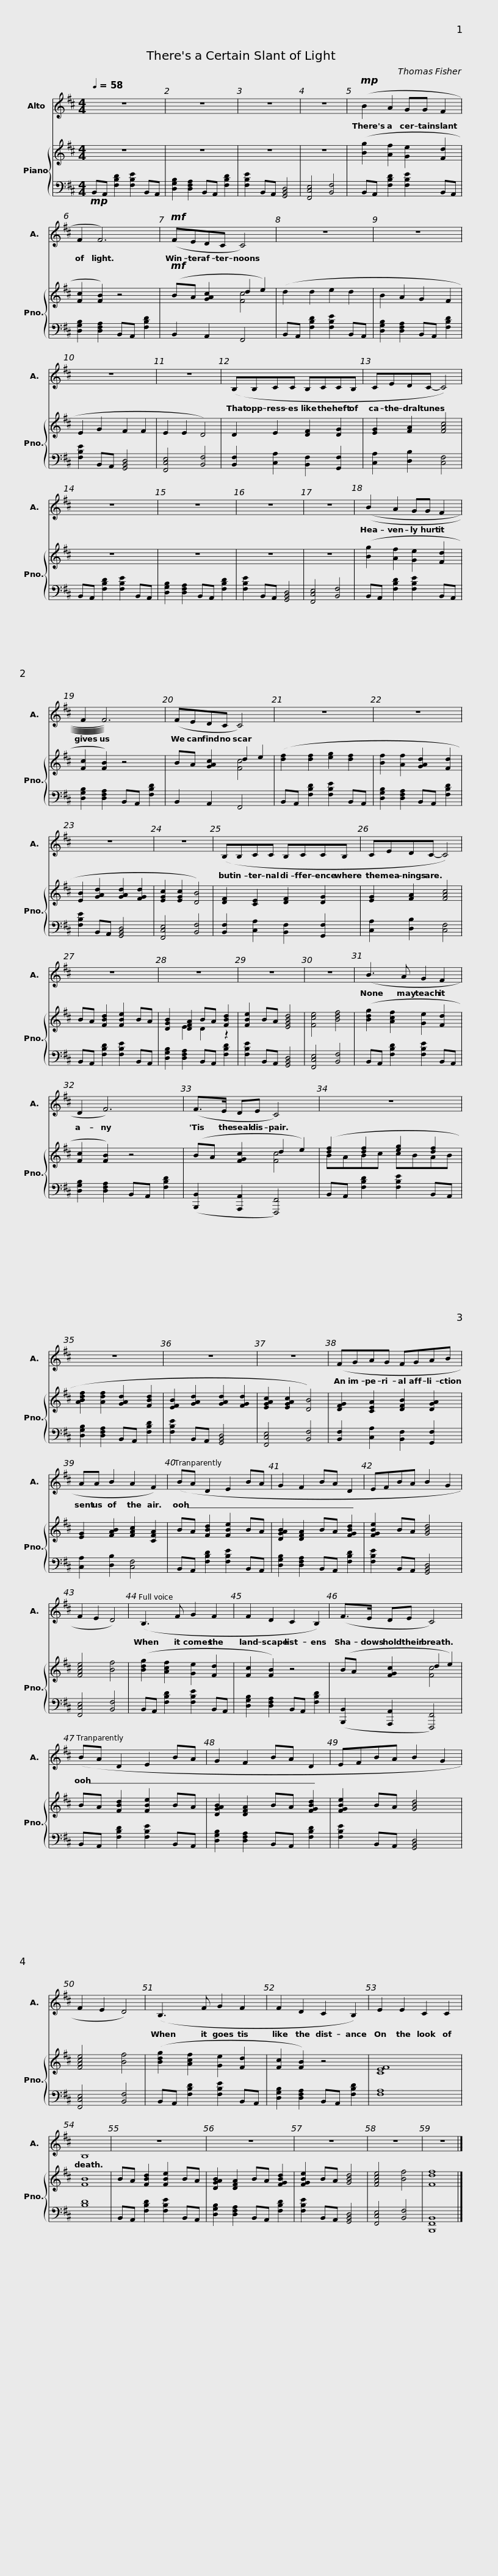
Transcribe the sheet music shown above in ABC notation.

X:1
%%score 1 { ( 2 4 ) | 3 }
L:1/8
Q:1/4=58
M:4/4
I:linebreak $
K:D
V:1 treble
V:2 treble
V:4 treble
V:3 bass
V:1
 z8 | z8 | z8 | z8 |!mp! (B2 A2 GG F2 | %5
 F2 F6) |$!mf! (FEDC C4) | z8 | z8 | z8 | %10
 z8 |$ (B,B,CC B,CCB, | CEDC- C4) | z8 | z8 | %15
 z8 | z8 |$ ((((((B2 A2 GG F2 | F2 F6)))))) | (FEDC C4) | %20
 z8 | z8 |$ z8 | z8 | (B,B,CC B,CCB, | %25
 CEDC- C4) | z8 |$ z8 | z8 | z8 | %30
 (B3 A G2 F2 | D2 F6) | (F>E DE C4) |$ z8 | z8 | %35
 z8 | z8 | (FGAG FGAB |$ AA B2 A2 F2) | (BA D2 E2 BA | %40
 G2 F2 BA D2 | EFBA B2 G2 | F2 E2 D4) | (B,3 F G2 F2 |$ F2 D2 C2 B,2) | %45
 (F>E DE C4) | (BA D2 E2 BA | G2 F2 BA D2 |$ EFBA B2 G2 | F2 E2 D4) | %50
 (B,3 F G2 F2 | F2 D2 C2 B,2) | E2 E2 C2 C2 | B,8 |$ z8 | %55
 z8 | z8 | z8 | z8 |] %59
V:2
 z8 | z8 | z8 | z8 | ([Bg]2 [Af]2 [Ge]2 [Fd]2 | %5
 [Fc]2 [FB]2) z4 |$!mf! (BA [GAc]2 d2 e2) | (d2 d2 e2 d2 | B2 A2 G2 F2 | E2 G2 F2 F2 | %10
 E2 E2 D4) |$ D2 E2 [DF]2 [DG]2 | [EG]2 [FA]2 [FAc]4 | z8 | z8 | %15
 z8 | z8 |$ ([Bg]2 [Af]2 [Ge]2 [Fd]2 | [Fc]2 [FB]2) z4 | BA [GAc]2 d2 e2 | %20
 ([df]2 [df]2 [eg]2 [df]2 | [Bf]2 [Af]2 [GAd]2 [Fd]2 |$ [EB]2 [GAd]2 [GAd]2 [FGd]2 | [EGc]2 [EGc]2 [DB]4) | [DF]2 [CE]2 [DF]2 [DG]2 | %25
 [EG]2 [FA]2 [FAc]4 | BA [FBd]2 [FBe]2 BA |$ [DGB]2 [DFA]2 BA [FBd]2 | [FBe]2 BA [EGBd]4 | [Fce]4 [Bdf]4 | %30
 ([Bdg]2 [Acf]2 [Ge]2 [Fd]2 | [Fc]2 [FB]2) z4 | (BA [FGc]2 d2 e2) |$ ([df]2 [df]2 [eg]2 [df]2 | [ABdf]2 [Adf]2 [GAd]2 [FBd]2 | %35
 [EFB]2 [GAd]2 [GAd]2 [FGd]2 | [EGAc]2 [EGAc]2 [DB]4) | [DFG]2 [CEA]2 [DFB]2 [DGA]2 |$ [EG]2 [FAB]2 [FAc]2 [CFA]2 | BA [FBd]2 [FBe]2 BA | %40
 [DGAB]2 [DFA]2 BA [FGBd]2 | [FGBe]2 BA [GBd]4 | [FAce]4 [Bf]4 | ([Bdg]2 [Acf]2 [Ge]2 [Fd]2 |$ [Fc]2 [FB]2) z4 | %45
 (BA [FGc]2 d2 e2) | BA [FBd]2 [FBe]2 BA | [DGAB]2 [DFA]2 BA [FGBd]2 |$ [FGBe]2 BA [GBd]4 | [FAce]4 [Bf]4 | %50
 ([Bdg]2 [Acf]2 [Ge]2 [Fd]2 | [Fc]2 [FB]2) z4 | [CEF]8 | [FB]8 |$ BA [FBd]2 [FBe]2 BA | %55
 [DGAB]2 [DFA]2 BA [FGBd]2 | [FGBe]2 BA [GBd]4 | [FAce]4 [Bf]4 | [Fdf]8 |] %59
V:3
!mp! B,,A,, [F,B,D]2 [F,B,E]2 B,,A,, | [D,G,B,]2 [D,F,A,]2 B,,A,, [F,B,D]2 | [F,B,E]2 B,,A,, [G,,B,,D,]4 | [F,,C,E,]4 [B,,F,]4 | B,,A,, [F,B,D]2 [F,B,E]2 B,,A,, | %5
 [D,G,B,]2 [D,F,A,]2 B,,A,, [F,B,D]2 |$ B,,2 A,,2 F,,4 | B,,A,, [F,B,D]2 [F,B,E]2 B,,A,, | [D,G,B,]2 [D,F,A,]2 B,,A,, [F,B,D]2 | [F,B,E]2 B,,A,, [G,,B,,D,]4 | %10
 [F,,C,E,]4 [B,,F,]4 |$ [B,,F,]2 [C,A,]2 [B,,F,]2 [G,,F,]2 | [C,A,]2 [D,B,]2 [C,F,]4 | B,,A,, [F,B,D]2 [F,B,E]2 B,,A,, | [D,G,B,]2 [D,F,A,]2 B,,A,, [F,B,D]2 | %15
 [F,B,E]2 B,,A,, [G,,B,,D,]4 | [F,,C,E,]4 [B,,F,]4 |$ B,,A,, [F,B,D]2 [F,B,E]2 B,,A,, | [D,G,B,]2 [D,F,A,]2 B,,A,, [F,B,D]2 | B,,2 A,,2 F,,4 | %20
 B,,A,, [F,B,D]2 [F,B,E]2 B,,A,, | [D,G,B,]2 [D,F,A,]2 B,,A,, [F,B,D]2 |$ [F,B,E]2 B,,A,, [G,,B,,D,]4 | [F,,C,E,]4 [B,,F,]4 | [B,,F,]2 [C,A,]2 [B,,F,]2 [G,,F,]2 | %25
 [C,A,]2 [D,B,]2 [C,F,]4 | B,,A,, [F,B,D]2 [F,B,E]2 B,,A,, |$ [D,G,B,]2 [D,F,A,]2 B,,A,, [F,B,D]2 | [F,B,E]2 B,,A,, [G,,B,,D,]4 | [F,,C,E,]4 [B,,F,]4 | %30
 B,,A,, [F,B,D]2 [F,B,E]2 B,,A,, | [D,G,B,]2 [D,F,A,]2 B,,A,, [F,B,D]2 | ([B,,,B,,]2 [A,,,A,,]2 [F,,,F,,]4) |$ B,,A,, [F,B,D]2 [F,B,E]2 B,,A,, | [D,G,B,]2 [D,F,A,]2 B,,A,, [F,B,D]2 | %35
 [F,B,E]2 B,,A,, [G,,B,,D,]4 | [F,,C,E,]4 [B,,F,]4 | [B,,F,]2 [C,A,]2 [B,,F,]2 [G,,F,]2 |$ [C,A,]2 [D,B,]2 [C,F,]4 | B,,A,, [F,B,D]2 [F,B,E]2 B,,A,, | %40
 [D,G,B,]2 [D,F,A,]2 B,,A,, [F,B,D]2 | [F,B,E]2 B,,A,, [G,,B,,D,]4 | [F,,C,E,]4 [B,,F,]4 | B,,A,, [F,B,D]2 [F,B,E]2 B,,A,, |$ [D,G,B,]2 [D,F,A,]2 B,,A,, [F,B,D]2 | %45
 ([B,,,B,,]2 [A,,,A,,]2 [F,,,F,,]4) | B,,A,, [F,B,D]2 [F,B,E]2 B,,A,, | [D,G,B,]2 [D,F,A,]2 B,,A,, [F,B,D]2 |$ [F,B,E]2 B,,A,, [G,,B,,D,]4 | [F,,C,E,]4 [B,,F,]4 | %50
 B,,A,, [F,B,D]2 [F,B,E]2 B,,A,, | [D,G,B,]2 [D,F,A,]2 B,,A,, [F,B,D]2 | [F,A,]8 | [B,D]8 |$ B,,A,, [F,B,D]2 [F,B,E]2 B,,A,, | %55
 [D,G,B,]2 [D,F,A,]2 B,,A,, [F,B,D]2 | [F,B,E]2 B,,A,, [G,,B,,D,]4 | [F,,C,E,]4 [B,,F,]4 | [B,,,F,,B,,]8 |] %59
V:4
 x8 | x8 | x8 | x8 | x8 | %5
 x8 |$ x4 [Fc]4 | x8 | x8 | x8 | %10
 x8 |$ x8 | x8 | x8 | x8 | %15
 x8 | x8 |$ x8 | x8 | x4 [Fc]4 | %20
 x8 | x8 |$ x8 | x8 | x8 | %25
 x8 | x8 |$ x2 E2 D2 z2 | x8 | x8 | %30
 x8 | x8 | x4 [Fc]4 |$ BABc cBAB | x8 | %35
 x8 | x8 | x8 |$ x8 | x8 | %40
 x8 | x8 | x8 | x8 |$ x8 | %45
 x4 [Fc]4 | x8 | x8 |$ x8 | x8 | %50
 x8 | x8 | x8 | x8 |$ x8 | %55
 x8 | x8 | x8 | x8 |] %59
